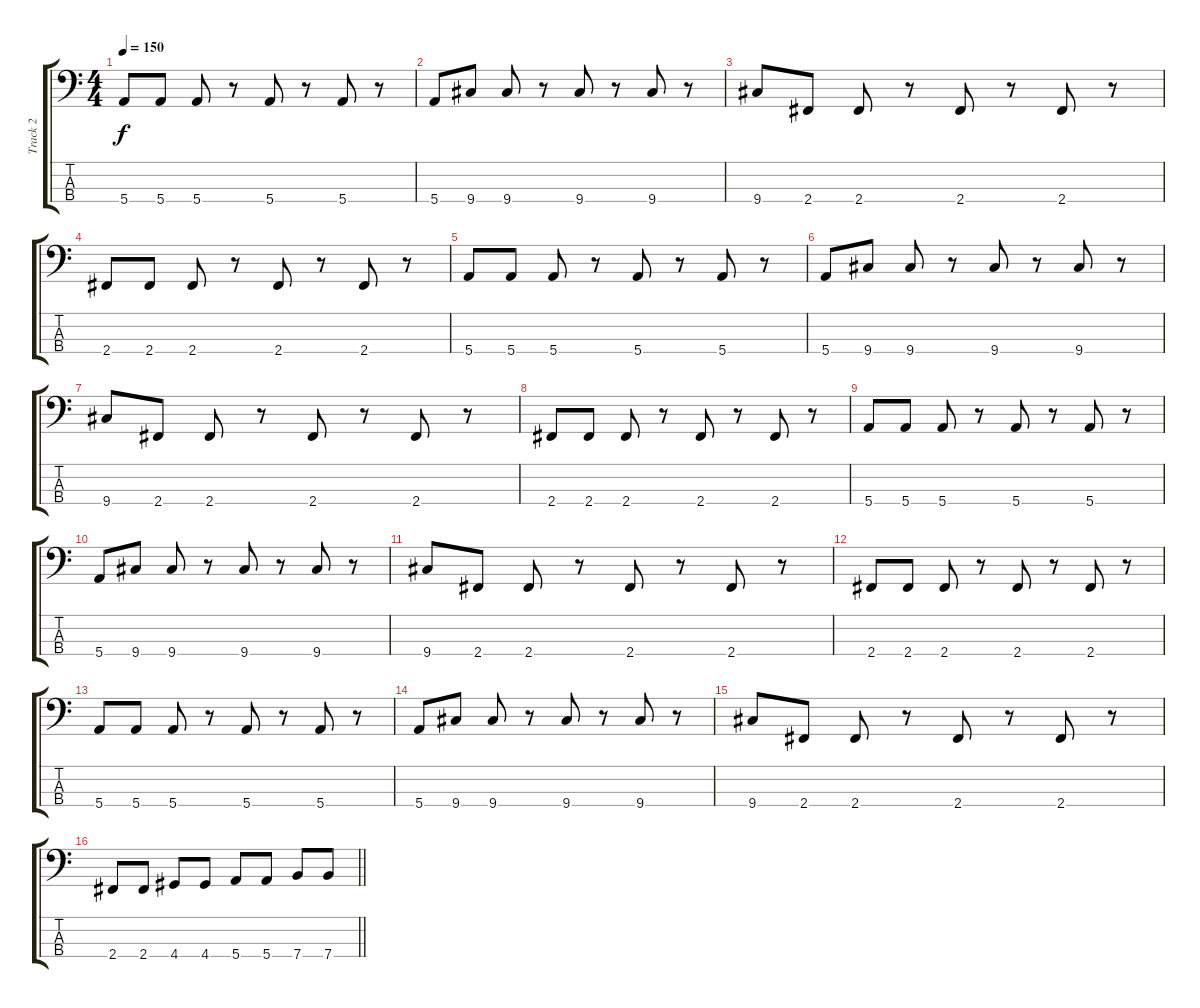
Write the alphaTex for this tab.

\track ("Track 2" "Track 2") {instrument electricbassfinger}
\staff {score tabs}
\tuning (G2 D2 A1 E1) {hide}
\ts (4 4)
\tempo 150
\clef f4
\ks c
5.4.8{dy f} 5.4.8 5.4.8 r.8 5.4.8 r.8 5.4.8 r.8 |
5.4.8 9.4.8 9.4.8 r.8 9.4.8 r.8 9.4.8 r.8 |
9.4.8 2.4.8 2.4.8 r.8 2.4.8 r.8 2.4.8 r.8 |
2.4.8 2.4.8 2.4.8 r.8 2.4.8 r.8 2.4.8 r.8 |
5.4.8 5.4.8 5.4.8 r.8 5.4.8 r.8 5.4.8 r.8 |
5.4.8 9.4.8 9.4.8 r.8 9.4.8 r.8 9.4.8 r.8 |
9.4.8 2.4.8 2.4.8 r.8 2.4.8 r.8 2.4.8 r.8 |
2.4.8 2.4.8 2.4.8 r.8 2.4.8 r.8 2.4.8 r.8 |
5.4.8 5.4.8 5.4.8 r.8 5.4.8 r.8 5.4.8 r.8 |
5.4.8 9.4.8 9.4.8 r.8 9.4.8 r.8 9.4.8 r.8 |
9.4.8 2.4.8 2.4.8 r.8 2.4.8 r.8 2.4.8 r.8 |
2.4.8 2.4.8 2.4.8 r.8 2.4.8 r.8 2.4.8 r.8 |
5.4.8 5.4.8 5.4.8 r.8 5.4.8 r.8 5.4.8 r.8 |
5.4.8 9.4.8 9.4.8 r.8 9.4.8 r.8 9.4.8 r.8 |
9.4.8 2.4.8 2.4.8 r.8 2.4.8 r.8 2.4.8 r.8 |
\barLineRight lightlight
2.4.8 2.4.8 4.4.8 4.4.8 5.4.8 5.4.8 7.4.8 7.4.8
